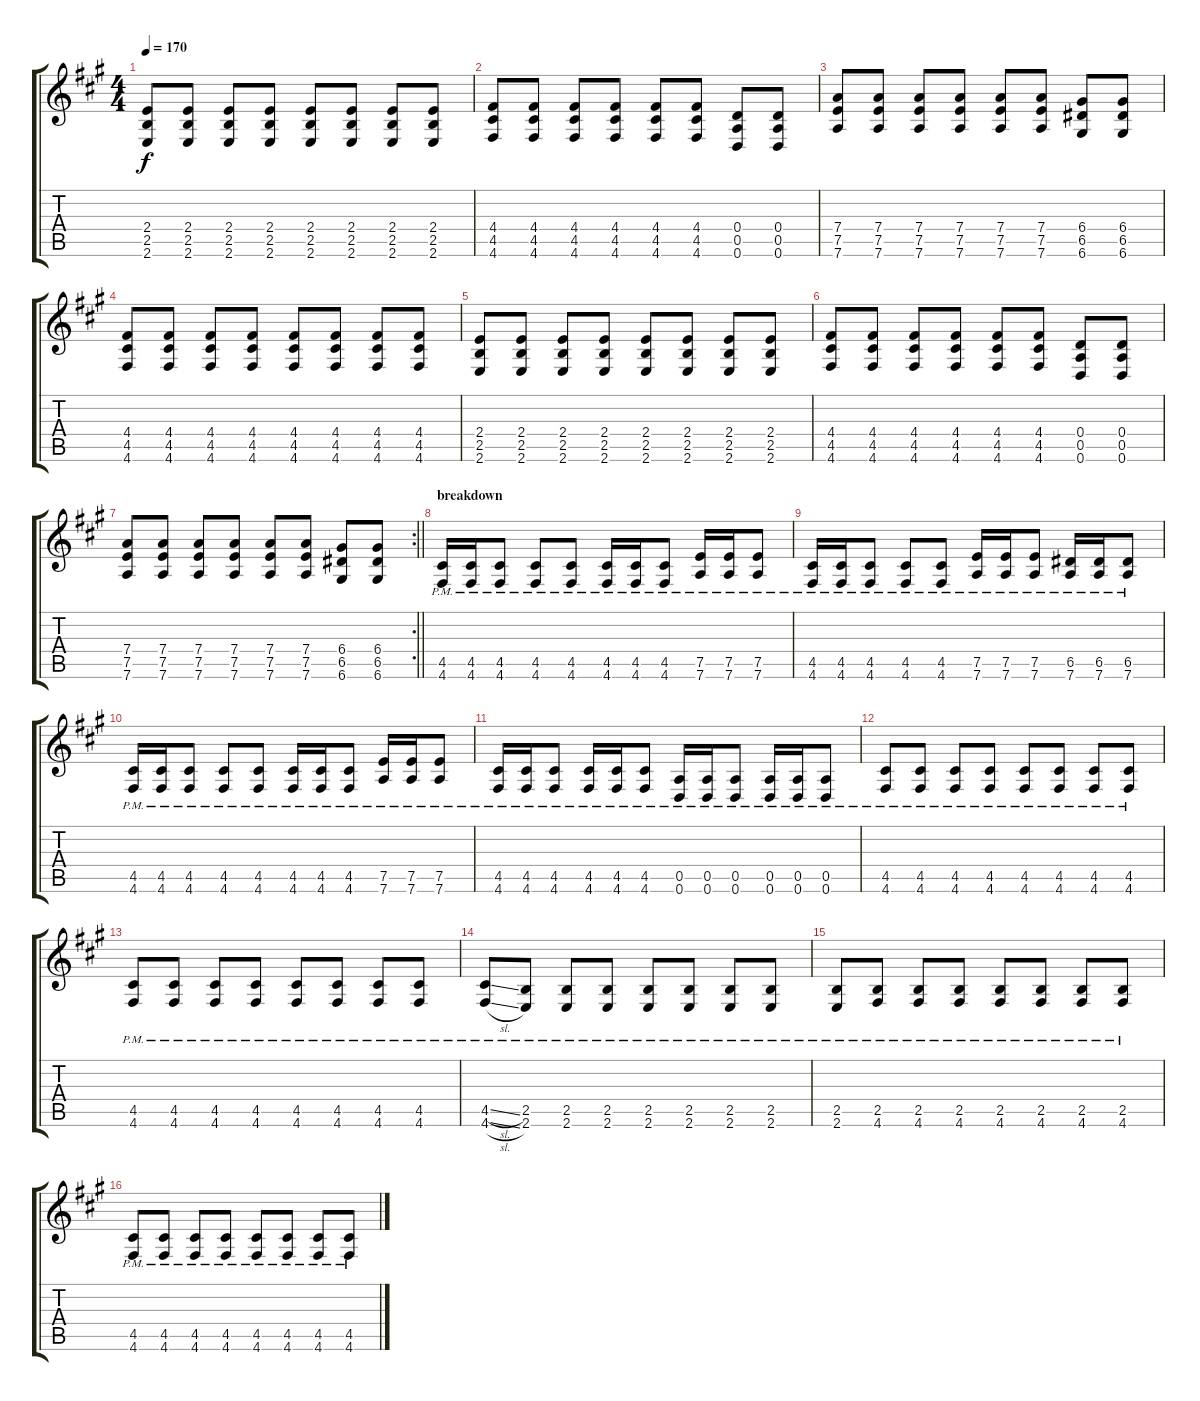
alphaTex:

\track "" {instrument distortionguitar}
\staff {score tabs}
\tuning (E4 B3 G3 D3 A2 D2) {hide}
\ts (4 4)
\tempo 170
\clef g2
\ks f#minor
(2.4 2.5 2.6).8{dy f} (2.4 2.5 2.6).8 (2.4 2.5 2.6).8 (2.4 2.5 2.6).8 (2.4 2.5 2.6).8 (2.4 2.5 2.6).8 (2.4 2.5 2.6).8 (2.4 2.5 2.6).8 |
(4.4 4.5 4.6).8 (4.4 4.5 4.6).8 (4.4 4.5 4.6).8 (4.4 4.5 4.6).8 (4.4 4.5 4.6).8 (4.4 4.5 4.6).8 (0.4 0.5 0.6).8 (0.4 0.5 0.6).8 |
(7.4 7.5 7.6).8 (7.4 7.5 7.6).8 (7.4 7.5 7.6).8 (7.4 7.5 7.6).8 (7.4 7.5 7.6).8 (7.4 7.5 7.6).8 (6.4 6.5 6.6).8 (6.4 6.5 6.6).8 |
(4.4 4.5 4.6).8 (4.4 4.5 4.6).8 (4.4 4.5 4.6).8 (4.4 4.5 4.6).8 (4.4 4.5 4.6).8 (4.4 4.5 4.6).8 (4.4 4.5 4.6).8 (4.4 4.5 4.6).8 |
(2.4 2.5 2.6).8 (2.4 2.5 2.6).8 (2.4 2.5 2.6).8 (2.4 2.5 2.6).8 (2.4 2.5 2.6).8 (2.4 2.5 2.6).8 (2.4 2.5 2.6).8 (2.4 2.5 2.6).8 |
(4.4 4.5 4.6).8 (4.4 4.5 4.6).8 (4.4 4.5 4.6).8 (4.4 4.5 4.6).8 (4.4 4.5 4.6).8 (4.4 4.5 4.6).8 (0.4 0.5 0.6).8 (0.4 0.5 0.6).8 |
\rc 2
\barLineRight lightlight
(7.4 7.5 7.6).8 (7.4 7.5 7.6).8 (7.4 7.5 7.6).8 (7.4 7.5 7.6).8 (7.4 7.5 7.6).8 (7.4 7.5 7.6).8 (6.4 6.5 6.6).8 (6.4 6.5 6.6).8 |
\section ("" "breakdown")
(4.5{pm} 4.6{pm}).16 (4.5{pm} 4.6{pm}).16 (4.5{pm} 4.6{pm}).8 (4.5{pm} 4.6{pm}).8 (4.5{pm} 4.6{pm}).8 (4.5{pm} 4.6{pm}).16 (4.5{pm} 4.6{pm}).16 (4.5{pm} 4.6{pm}).8 (7.5{pm} 7.6{pm}).16 (7.5{pm} 7.6{pm}).16 (7.5{pm} 7.6{pm}).8 |
(4.5{pm} 4.6{pm}).16 (4.5{pm} 4.6{pm}).16 (4.5{pm} 4.6{pm}).8 (4.5{pm} 4.6{pm}).8 (4.5{pm} 4.6{pm}).8 (7.5{pm} 7.6{pm}).16 (7.5{pm} 7.6{pm}).16 (7.5{pm} 7.6{pm}).8 (6.5{pm} 7.6{pm}).16 (6.5{pm} 7.6{pm}).16 (6.5{pm} 7.6{pm}).8 |
(4.5{pm} 4.6{pm}).16 (4.5{pm} 4.6{pm}).16 (4.5{pm} 4.6{pm}).8 (4.5{pm} 4.6{pm}).8 (4.5{pm} 4.6{pm}).8 (4.5{pm} 4.6{pm}).16 (4.5{pm} 4.6{pm}).16 (4.5{pm} 4.6{pm}).8 (7.5{pm} 7.6{pm}).16 (7.5{pm} 7.6{pm}).16 (7.5{pm} 7.6{pm}).8 |
(4.5{pm} 4.6{pm}).16 (4.5{pm} 4.6{pm}).16 (4.5{pm} 4.6{pm}).8 (4.5{pm} 4.6{pm}).16 (4.5{pm} 4.6{pm}).16 (4.5{pm} 4.6{pm}).8 (0.5{pm} 0.6{pm}).16 (0.5{pm} 0.6{pm}).16 (0.5{pm} 0.6{pm}).8 (0.5{pm} 0.6{pm}).16 (0.5{pm} 0.6{pm}).16 (0.5{pm} 0.6{pm}).8 |
(4.5{pm} 4.6{pm}).8 (4.5{pm} 4.6{pm}).8 (4.5{pm} 4.6{pm}).8 (4.5{pm} 4.6{pm}).8 (4.5{pm} 4.6{pm}).8 (4.5{pm} 4.6{pm}).8 (4.5{pm} 4.6{pm}).8 (4.5{pm} 4.6{pm}).8 |
(4.5{pm} 4.6{pm}).8 (4.5{pm} 4.6{pm}).8 (4.5{pm} 4.6{pm}).8 (4.5{pm} 4.6{pm}).8 (4.5{pm} 4.6{pm}).8 (4.5{pm} 4.6{pm}).8 (4.5{pm} 4.6{pm}).8 (4.5{pm} 4.6{pm}).8 |
(4.5{sl pm} 4.6{sl pm}).8 (2.5{pm} 2.6{pm}).8 (2.5{pm} 2.6{pm}).8 (2.5{pm} 2.6{pm}).8 (2.5{pm} 2.6{pm}).8 (2.5{pm} 2.6{pm}).8 (2.5{pm} 2.6{pm}).8 (2.5{pm} 2.6{pm}).8 |
(2.5{pm} 2.6{pm}).8 (2.5{pm} 4.6{pm}).8 (2.5{pm} 4.6{pm}).8 (2.5{pm} 4.6{pm}).8 (2.5{pm} 4.6{pm}).8 (2.5{pm} 4.6{pm}).8 (2.5{pm} 4.6{pm}).8 (2.5{pm} 4.6{pm}).8 |
(4.5{pm} 4.6{pm}).8 (4.5{pm} 4.6{pm}).8 (4.5{pm} 4.6{pm}).8 (4.5{pm} 4.6{pm}).8 (4.5{pm} 4.6{pm}).8 (4.5{pm} 4.6{pm}).8 (4.5{pm} 4.6{pm}).8 (4.5{pm} 4.6{pm}).8
